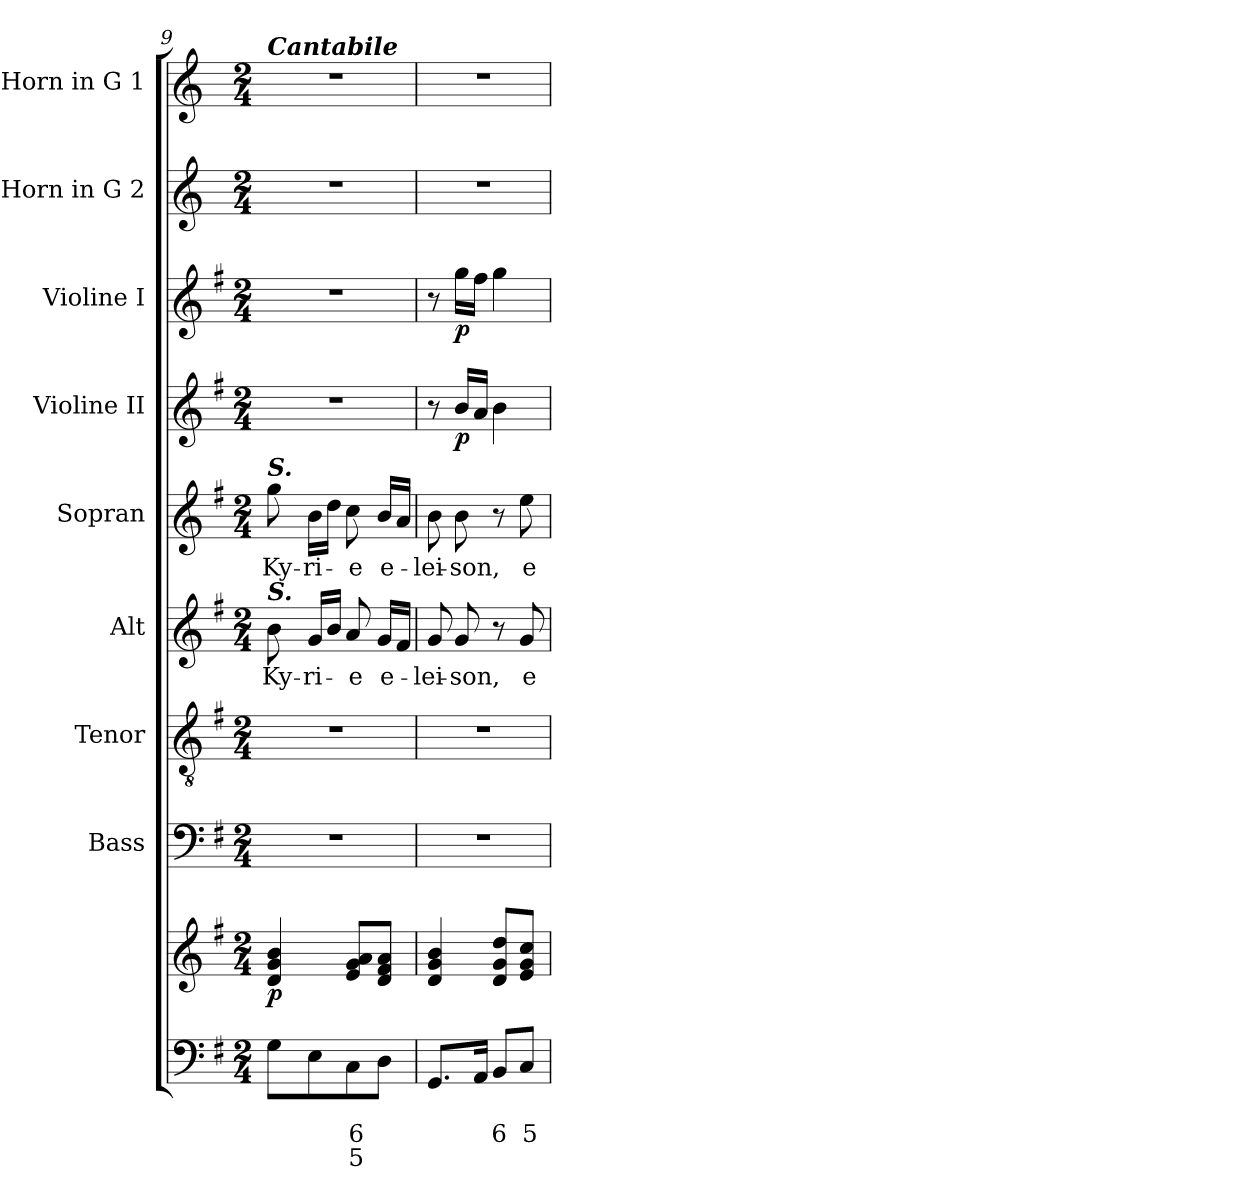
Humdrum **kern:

**kern	**text	**text	**text	**kern	**dynam	**kern	**kern	**kern	**text	**kern	**text	**kern	**dynam	**kern	**dynam	**kern	**kern
*part9	*part9	*part9	*part9	*part9	*part9	*part8	*part7	*part6	*part6	*part5	*part5	*part4	*part4	*part3	*part3	*part2	*part1
*staff10	*staff10	*staff10	*staff10	*staff9	*staff9/10	*staff8	*staff7	*staff6	*staff6	*staff5	*staff5	*staff4	*staff4	*staff3	*staff3	*staff2	*staff1
*	*	*	*	*	*	*I"Bass	*I"Tenor	*I"Alt	*	*I"Sopran	*	*I"Violine II	*	*I"Violine I	*	*I"Horn in G 2	*I"Horn in G 1
*	*	*	*	*	*	*I'B.	*I'T.	*I'A.	*	*I'S.	*	*I'Vl. II	*	*I'Vl. I	*	*	*
!!LO:PB:g=z
*clefF4	*	*	*	*clefG2	*	*clefF4	*clefGv2	*clefG2	*	*clefG2	*	*clefG2	*	*clefG2	*	*clefG2	*clefG2
*	*	*	*	*	*	*	*	*	*	*	*	*	*	*	*	*ITrd3c5	*ITrd3c5
*k[f#]	*	*	*	*k[f#]	*	*k[f#]	*k[f#]	*k[f#]	*	*k[f#]	*	*k[f#]	*	*k[f#]	*	*k[f#]	*k[f#]
*G:	*	*	*	*G:	*	*G:	*G:	*G:	*	*G:	*	*G:	*	*G:	*	*G:	*G:
*M2/4	*	*	*	*M2/4	*	*M2/4	*M2/4	*M2/4	*	*M2/4	*	*M2/4	*	*M2/4	*	*M2/4	*M2/4
=9	=9	=9	=9	=9	=9	=9	=9	=9	=9	=9	=9	=9	=9	=9	=9	=9	=9
!	!	!	!	!	!	!	!	!	!	!	!	!	!	!	!	!	!LO:TX:a:Bi:t=Cantabile
!	!	!	!	!	!	!	!	!	!	!LO:TX:a:Bi:t=S.	!	!	!	!	!	!	!
!	!	!	!	!	!	!	!	!LO:TX:a:Bi:t=S.	!	!	!	!	!	!	!	!	!
!	!	!	!	!	!LO:DY:b	!	!	!	!LO:LY:b	!	!LO:LY:b	!	!	!	!	!	!
8G\L	.	.	.	4d/ 4g/ 4b/	p	2r	2r	8b\	Ky-	8gg\	Ky-	2r	.	2r	.	2r	2r
!	!	!	!	!	!	!	!	!	!LO:LY:b	!	!LO:LY:b	!	!	!	!	!	!
8E\	.	.	.	.	.	.	.	16g/LL	-ri-	16b\LL	-ri-	.	.	.	.	.	.
.	.	.	.	.	.	.	.	16b/JJ	.	16dd\JJ	.	.	.	.	.	.	.
!	!	!LO:LY:b	!LO:LY:b	!	!	!	!	!	!LO:LY:b	!	!LO:LY:b	!	!	!	!	!	!
8C\	.	6	5	8e/ 8g/ 8a/L	.	.	.	8a/	-e	8cc\	-e	.	.	.	.	.	.
!	!	!	!	!	!	!	!	!	!LO:LY:b	!	!LO:LY:b	!	!	!	!	!	!
8D\J	.	.	.	8d/ 8f#/ 8a/J	.	.	.	16g/LL	e-	16b/LL	e-	.	.	.	.	.	.
.	.	.	.	.	.	.	.	16f#/JJ	.	16a/JJ	.	.	.	.	.	.	.
=10	=10	=10	=10	=10	=10	=10	=10	=10	=10	=10	=10	=10	=10	=10	=10	=10	=10
!	!	!	!	!	!	!	!	!	!LO:LY:b	!	!LO:LY:b	!	!	!	!	!	!
8.GG/L	.	.	.	4d/ 4g/ 4b/	.	2r	2r	8g/	-lei-	8b\	-lei-	8r	.	8r	.	2r	2r
!	!	!	!	!	!	!	!	!	!LO:LY:b	!	!LO:LY:b	!	!LO:DY:b	!	!LO:DY:b	!	!
.	.	.	.	.	.	.	.	8g/	-son,	8b\	-son,	16b/LL	p	16gg\LL	p	.	.
16AA/Jk	.	.	.	.	.	.	.	.	.	.	.	16a/JJ	.	16ff#\JJ	.	.	.
!	!	!LO:LY:b	!	!	!	!	!	!	!	!	!	!	!	!	!	!	!
8BB/L	.	6	.	8d/ 8g/ 8dd/L	.	.	.	8r	.	8r	.	4b\	.	4gg\	.	.	.
!	!	!LO:LY:b	!	!	!	!	!	!	!LO:LY:b	!	!LO:LY:b	!	!	!	!	!	!
8C/J	.	5	.	8e/ 8g/ 8cc/J	.	.	.	8g/	e-	8ee\	e-	.	.	.	.	.	.
=	=	=	=	=	=	=	=	=	=	=	=	=	=	=	=	=	=
*-	*-	*-	*-	*-	*-	*-	*-	*-	*-	*-	*-	*-	*-	*-	*-	*-	*-
